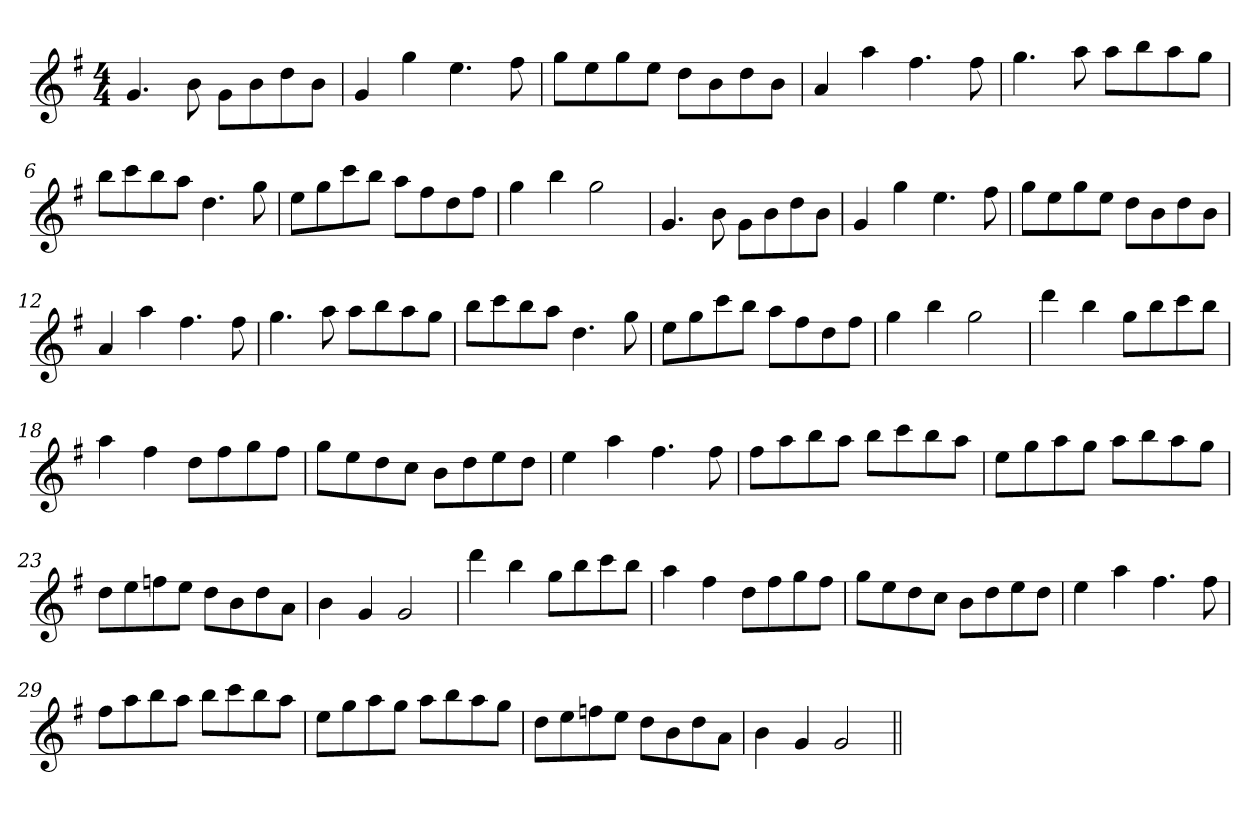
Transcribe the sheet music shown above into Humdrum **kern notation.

**kern
*part1
*staff1
*clefG2
*k[f#]
*G:
*M4/4
=1
4.g/
8b\
8g\L
8b\
8dd\
8b\J
=2
4g/
4gg\
4.ee\
8ff#\
=3
8gg\L
8ee\
8gg\
8ee\J
8dd\L
8b\
8dd\
8b\J
=4
4a/
4aa\
4.ff#\
8ff#\
=5
4.gg\
8aa\
8aa\L
8bb\
8aa\
8gg\J
=6
8bb\L
8ccc\
8bb\
8aa\J
4.dd\
8gg\
!!LO:LB:g=z
=7
8ee\L
8gg\
8ccc\
8bb\J
8aa\L
8ff#\
8dd\
8ff#\J
=8
4gg\
4bb\
2gg\
=9
4.g/
8b\
8g\L
8b\
8dd\
8b\J
=10
4g/
4gg\
4.ee\
8ff#\
=11
8gg\L
8ee\
8gg\
8ee\J
8dd\L
8b\
8dd\
8b\J
=12
4a/
4aa\
4.ff#\
8ff#\
=13
4.gg\
8aa\
8aa\L
8bb\
8aa\
8gg\J
!!LO:LB:g=z
=14
8bb\L
8ccc\
8bb\
8aa\J
4.dd\
8gg\
=15
8ee\L
8gg\
8ccc\
8bb\J
8aa\L
8ff#\
8dd\
8ff#\J
=16
4gg\
4bb\
2gg\
=17
4ddd\
4bb\
8gg\L
8bb\
8ccc\
8bb\J
=18
4aa\
4ff#\
8dd\L
8ff#\
8gg\
8ff#\J
=19
8gg\L
8ee\
8dd\
8cc\J
8b\L
8dd\
8ee\
8dd\J
!!LO:LB:g=z
=20
4ee\
4aa\
4.ff#\
8ff#\
=21
8ff#\L
8aa\
8bb\
8aa\J
8bb\L
8ccc\
8bb\
8aa\J
=22
8ee\L
8gg\
8aa\
8gg\J
8aa\L
8bb\
8aa\
8gg\J
=23
8dd\L
8ee\
8ffn\
8ee\J
8dd\L
8b\
8dd\
8a\J
=24
4b\
4g/
2g/
=25
4ddd\
4bb\
8gg\L
8bb\
8ccc\
8bb\J
!!LO:LB:g=z
=26
4aa\
4ff#\
8dd\L
8ff#\
8gg\
8ff#\J
=27
8gg\L
8ee\
8dd\
8cc\J
8b\L
8dd\
8ee\
8dd\J
=28
4ee\
4aa\
4.ff#\
8ff#\
=29
8ff#\L
8aa\
8bb\
8aa\J
8bb\L
8ccc\
8bb\
8aa\J
=30
8ee\L
8gg\
8aa\
8gg\J
8aa\L
8bb\
8aa\
8gg\J
!!LO:LB:g=z
=31
8dd\L
8ee\
8ffn\
8ee\J
8dd\L
8b\
8dd\
8a\J
=32
4b\
4g/
2g/
=||
*-
